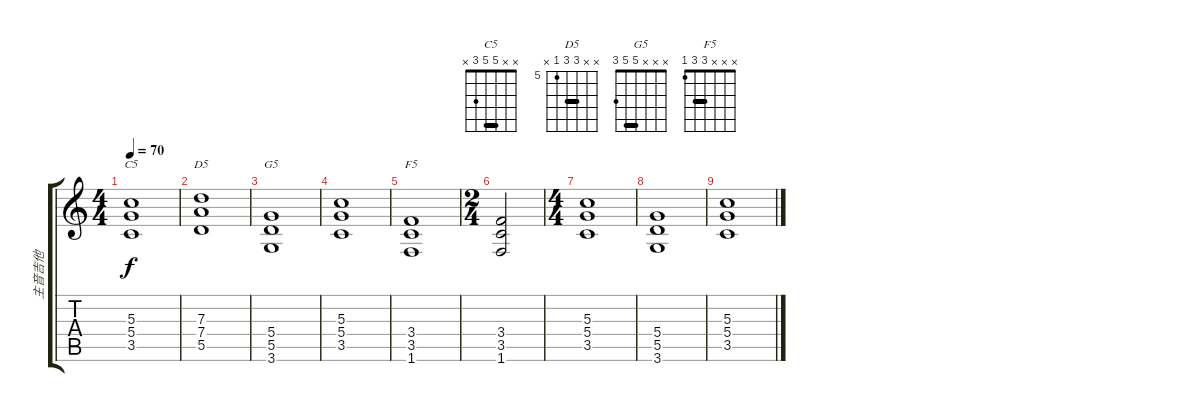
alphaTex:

\track ("主音吉他" "主音吉他") {instrument overdrivenguitar}
\staff {score tabs}
\tuning (E4 B3 G3 D3 A2 E2) {hide}
\chord ("C5" x x 5 5 3 x) {barre 5}
\chord ("D5" x x 7 7 5 x) {firstfret 5 barre 7}
\chord ("G5" x x x 5 5 3) {barre 5}
\chord ("F5" x x x 3 3 1) {barre 3}
\ts (4 4)
\tempo 70
\clef g2
\ks c
(5.3 5.4 3.5).1{ch "C5" dy f} |
(7.3 7.4 5.5).1{ch "D5"} |
(5.4 5.5 3.6).1{ch "G5"} |
(5.3 5.4 3.5).1 |
(3.4 3.5 1.6).1{ch "F5"} |
\ts (2 4)
(3.4 3.5 1.6).2 |
\ts (4 4)
(5.3 5.4 3.5).1 |
(5.4 5.5 3.6).1 |
(5.3 5.4 3.5).1
